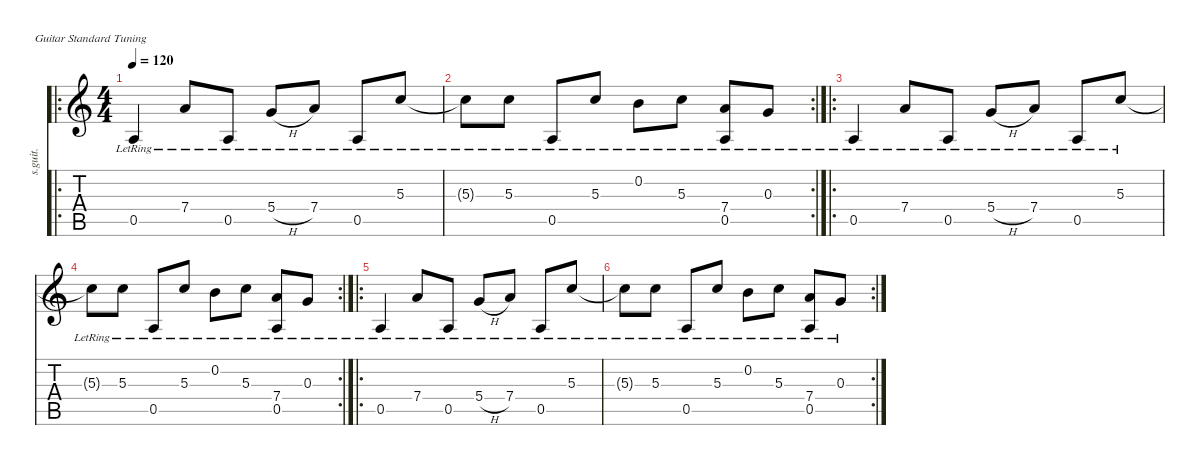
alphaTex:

\defaultSystemsLayout 4
\hideDynamics
\bracketExtendMode nobrackets
\otherSystemsTrackNameOrientation horizontal
\track ("Steel Guitar" "s.guit.") {instrument acousticguitarsteel}
\staff {score tabs}
\tuning (E4 B3 G3 D3 A2 E2)
\ro
\ts (4 4)
\tempo 120
\clef g2
\ks c
0.5{lr}.4{dy mf instrument acousticguitarsteel beam Up} 7.4{lr}.8{beam Up} 0.5{lr}.8{beam Up} 5.4{h lr}.8{beam Up} 7.4{lr}.8{beam Up} 0.5{lr}.8{beam Up} 5.3{lr}.8{beam Up} |
\rc 2
5.3{lr t}.8{beam Down} 5.3{lr}.8{beam Down} 0.5{lr}.8{beam Up} 5.3{lr}.8{beam Up} 0.2{lr}.8{beam Down} 5.3{lr}.8{beam Down} (7.4{lr} 0.5{lr}).8{beam Up} 0.3{lr}.8{beam Up} |
\ro
0.5{lr}.4{beam Up} 7.4{lr}.8{beam Up} 0.5{lr}.8{beam Up} 5.4{h lr}.8{beam Up} 7.4{lr}.8{beam Up} 0.5{lr}.8{beam Up} 5.3{lr}.8{beam Up} |
\rc 2
5.3{lr t}.8{beam Down} 5.3{lr}.8{beam Down} 0.5{lr}.8{beam Up} 5.3{lr}.8{beam Up} 0.2{lr}.8{beam Down} 5.3{lr}.8{beam Down} (7.4{lr} 0.5{lr}).8{beam Up} 0.3{lr}.8{beam Up} |
\ro
0.5{lr}.4{beam Up} 7.4{lr}.8{beam Up} 0.5{lr}.8{beam Up} 5.4{h lr}.8{beam Up} 7.4{lr}.8{beam Up} 0.5{lr}.8{beam Up} 5.3{lr}.8{beam Up} |
\rc 2
5.3{lr t}.8{beam Down} 5.3{lr}.8{beam Down} 0.5{lr}.8{beam Up} 5.3{lr}.8{beam Up} 0.2{lr}.8{beam Down} 5.3{lr}.8{beam Down} (7.4{lr} 0.5{lr}).8{beam Up} 0.3{lr}.8{beam Up}
